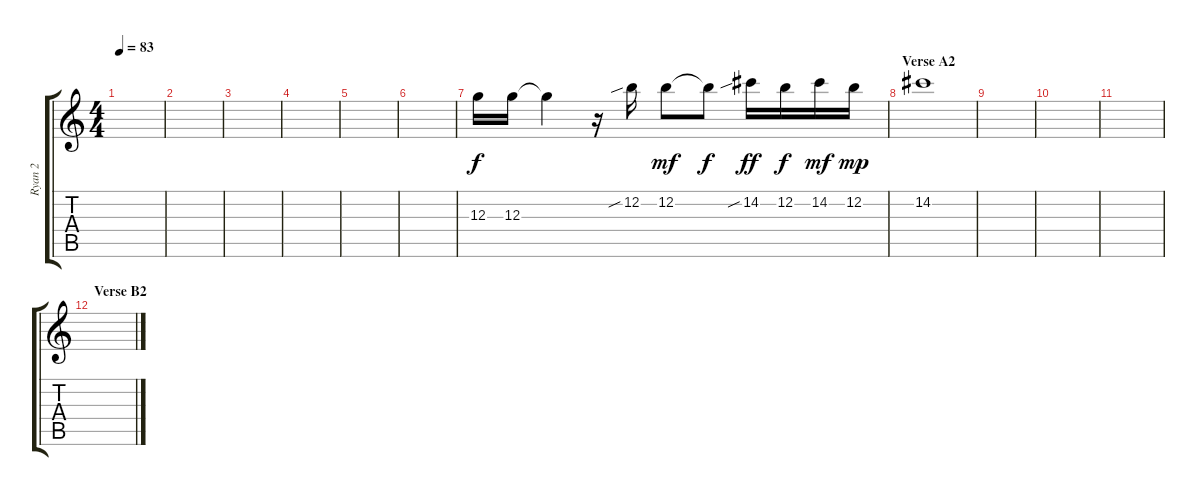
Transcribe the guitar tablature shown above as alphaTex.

\track ("Ryan 2" "Ryan 2") {instrument electricguitarclean}
\staff {score tabs}
\tuning (E4 B3 G3 D3 A2 E2) {hide}
\ts (4 4)
\tempo 83
\clef g2
\ks c
|
|
|
\section ("" "")
|
|
|
12.3.16 12.3.16 12.3{t}.4 r.16 12.2{sib}.16 12.2.8{dy mf} 12.2{t}.8{dy f} 14.2{sib}.16{dy ff} 12.2.16{dy f} 14.2.16{dy mf} 12.2.16{dy mp} |
\section ("" "Verse A2")
14.2.1 |
|
|
|
\section ("" "Verse B2")
